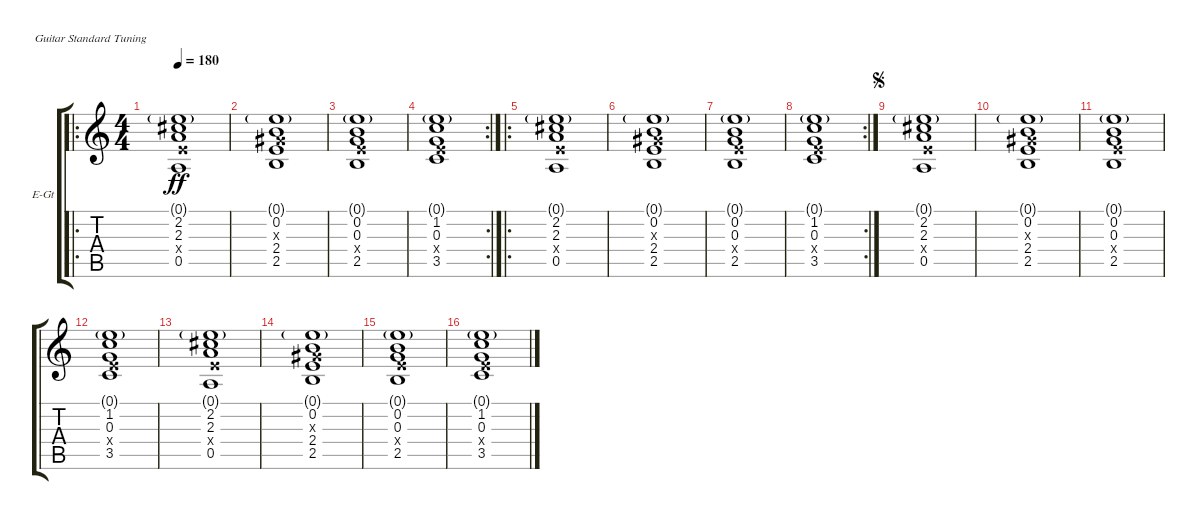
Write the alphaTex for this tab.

\defaultSystemsLayout 4
\bracketExtendMode groupsimilarinstruments
\firstSystemTrackNameOrientation horizontal
\otherSystemsTrackNameOrientation horizontal
\track ("Electric Guitar" "E-Gt") {instrument overdrivenguitar}
\staff {score tabs}
\tuning (E4 B3 G3 D3 A2 E2)
\ro
\ts (4 4)
\tempo 180
\clef g2
\scale
0.403785
\ks c
(2.2 2.3 0.5 2.4{x} 0.1{g}).1{dy ff instrument overdrivenguitar} |
\scale
0.192429 (0.2 2.4 2.5 1.3{x} 0.1{g}).1 |
\scale
0.192429 (2.5 0.2 0.3 2.4{x} 0.1{g}).1 |
\rc 2
\scale
0.211356 (0.1{g} 1.2 0.3 3.5 2.4{x}).1 |
\ro
\scale
0.278626 (2.2 2.3 0.5 2.4{x} 0.1{g}).1 |
\scale
0.232824 (0.2 2.4 2.5 1.3{x} 0.1{g}).1 |
\scale
0.232824 (2.5 0.2 0.3 2.4{x} 0.1{g}).1 |
\rc 2
\scale
0.255725 (0.1{g} 1.2 0.3 3.5 2.4{x}).1 |
\jump segno
\scale
0.25 (2.2 2.3 0.5 2.4{x} 0.1{g}).1 |
\scale
0.25 (0.2 2.4 2.5 1.3{x} 0.1{g}).1 |
\scale
0.25 (2.5 0.2 0.3 2.4{x} 0.1{g}).1 |
\scale
0.25 (0.1{g} 1.2 0.3 3.5 2.4{x}).1 |
\scale
0.25 (2.2 2.3 0.5 2.4{x} 0.1{g}).1 |
\scale
0.25 (0.2 2.4 2.5 1.3{x} 0.1{g}).1 |
\scale
0.25 (2.5 0.2 0.3 2.4{x} 0.1{g}).1 |
\scale
0.25 (0.1{g} 1.2 0.3 3.5 2.4{x}).1
